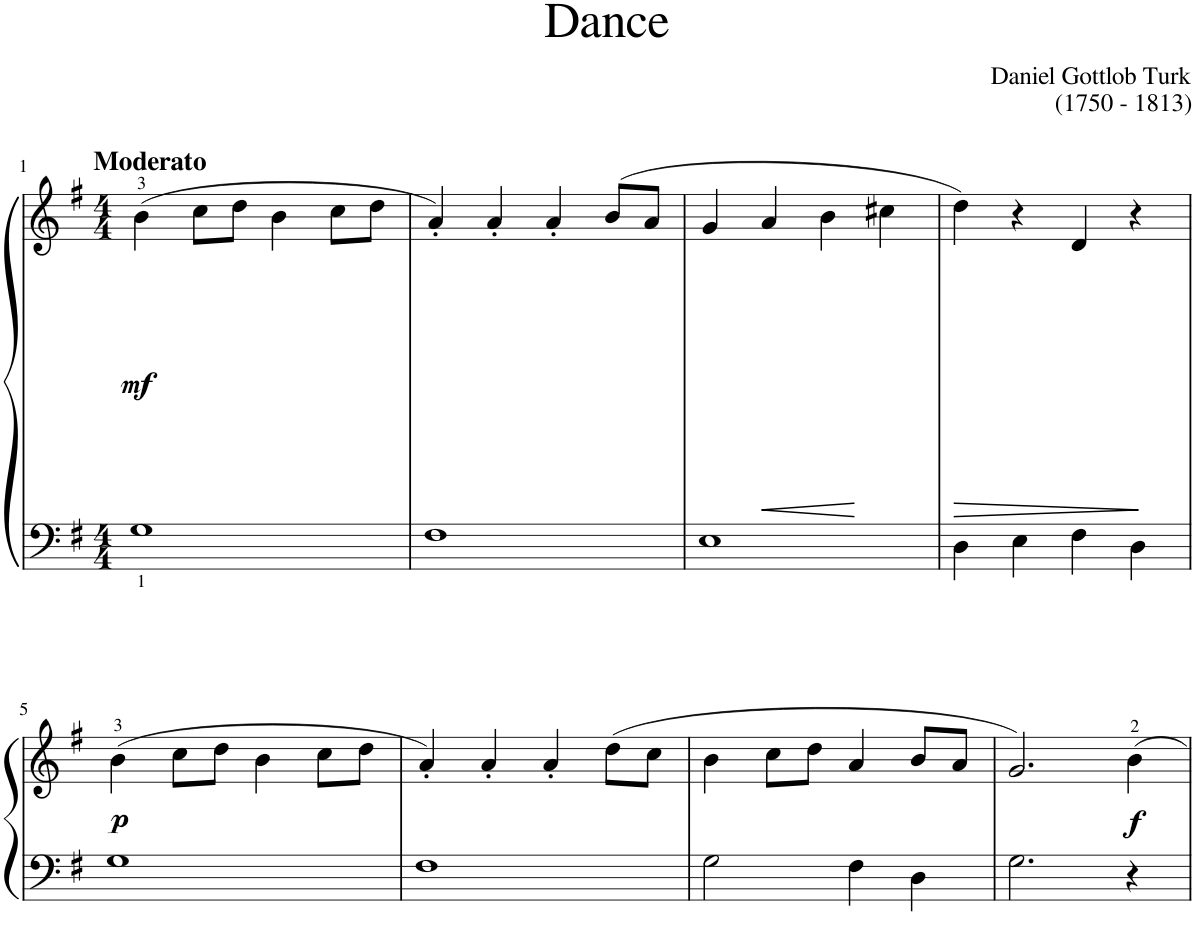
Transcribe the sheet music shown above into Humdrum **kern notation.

**kern	**kern	**dynam
*part1	*part1	*part1
*staff2	*staff1	*staff1/2
*I"Piano	*	*
*I'Pno	*	*
!!LO:PB:g=z
*clefF4	*clefG2	*
*k[f#]	*k[f#]	*
*M4/4	*M4/4	*
=1	=1	=1
!	!LO:TX:a:B:t=Moderato	!
!	!	!LO:DY:b
1G	(4b\	mf
.	8cc\L	.
.	8dd\J	.
.	4b\	.
.	8cc\L	.
.	8dd\J	.
=2	=2	=2
1F#	4a'/)	.
.	4a'/	.
.	4a'/	.
.	(8b/L	.
.	8a/J	.
=3	=3	=3
1E	4g/	.
!	!	!LO:HP:b
.	4a/	<
.	4b\	.
.	4cc#X\	.
.	.	[
=4	=4	=4
!	!	!LO:HP:b
4D\	4dd\)	>
4E\	4r	.
4F#\	4d/	.
4D\	4r	.
.	.	]
!!LO:LB:g=z
=5	=5	=5
!	!	!LO:DY:b
1G	(4b\	p
.	8cc\L	.
.	8dd\J	.
.	4b\	.
.	8cc\L	.
.	8dd\J	.
=6	=6	=6
1F#	4a'/)	.
.	4a'/	.
.	4a'/	.
.	(8dd\L	.
.	8cc\J	.
=7	=7	=7
2G\	4b\	.
.	8cc\L	.
.	8dd\J	.
4F#\	4a/	.
4D\	8b/L	.
.	8a/J	.
=8	=8	=8
2.G\	2.g/)	.
!	!	!LO:DY:b
4r	4b\	f
=	=	=
*-	*-	*-
